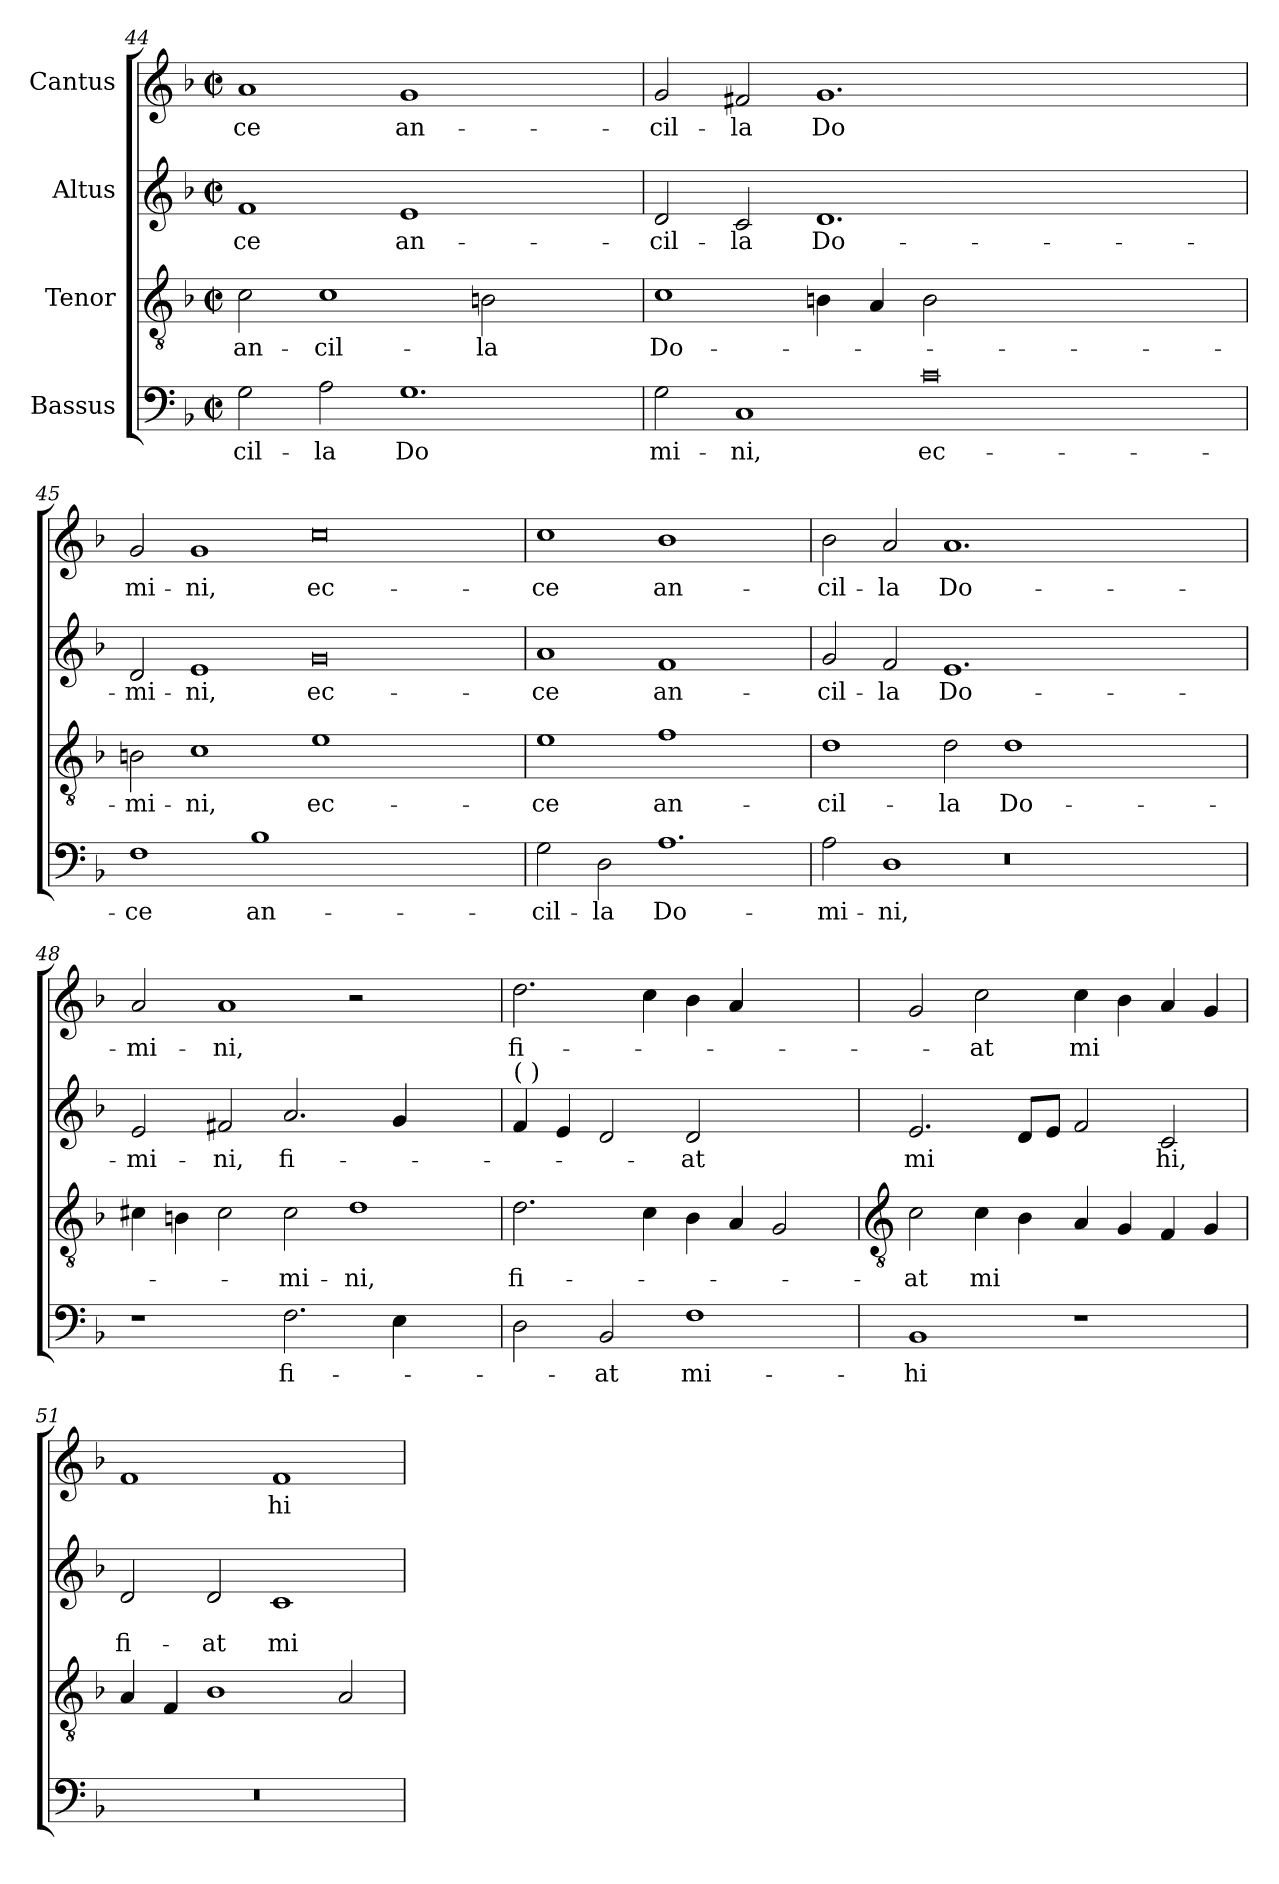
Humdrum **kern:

**kern	**text	**kern	**text	**kern	**text	**text	**kern	**text
*part4	*part4	*part3	*part3	*part2	*part2	*part2	*part1	*part1
*staff4	*staff4	*staff3	*staff3	*staff2	*staff2	*staff2	*staff1	*staff1
*I"Bassus	*	*I"Tenor	*	*I"Altus	*	*	*I"Cantus	*
*clefF4	*	*clefGv2	*	*clefG2	*	*	*clefG2	*
*k[b-]	*	*k[b-]	*	*k[b-]	*	*	*k[b-]	*
*F:	*	*F:	*	*F:	*	*	*F:	*
*M4/2	*	*M4/2	*	*M4/2	*	*	*M4/2	*
*met(c|)	*	*met(c|)	*	*met(c|)	*	*	*met(c|)	*
=44A	=44A	=44A	=44A	=44A	=44A	=44A	=44A	=44A
!	!LO:LY:b	!	!LO:LY:b	!	!LO:LY:b	!	!	!LO:LY:b
*	*	*	*	*	*	*	*^	*
2G	-cil-	2c	an-	1f	-ce	.	1a	0ryy	-ce
!	!LO:LY:b	!	!LO:LY:b	!	!	!	!	!	!
2A	-la	1c	-cil-	.	.	.	.	.	.
!	!LO:LY:b	!	!	!	!LO:LY:b	!	!	!	!LO:LY:b
1.G	Do	.	.	1e	an-	.	1g	.	an-
!	!	!	!LO:LY:b	!	!	!	!	!	!
.	.	2Bn	-la	.	.	.	.	.	.
.	.	2ryy	.	2ryy	.	.	2ryy	2ryy	.
=45A	=45A	=45A	=45A	=45A	=45A	=45A	=45A	=45A	=45A
!	!LO:LY:b	!	!LO:LY:b	!	!LO:LY:b	!	!	!	!LO:LY:b
2G	mi-	1c	Do-	2d	-cil-	.	2g	0ryy	-cil-
!	!LO:LY:b	!	!	!	!LO:LY:b	!	!	!	!LO:LY:b
1C	-ni,	.	.	2c	-la	.	2f#X	.	-la
!	!	!	!	!	!LO:LY:b	!	!	!	!LO:LY:b
.	.	4Bn	.	1.d	Do-	.	1.g	.	Do
.	.	4A	.	.	.	.	.	.	.
!	!LO:LY:b	!	!	!	!	!	!	!	!
0c	ec-	2B	.	.	.	.	.	.	.
.	.	1.ryy	.	.	.	.	.	1ryy	.
.	.	.	.	1ryy	.	.	1ryy	.	.
.	.	.	.	.	.	.	.	2ryy	.
=45B	=45B	=45B	=45B	=45B	=45B	=45B	=45B	=45B	=45B
!	!LO:LY:b	!	!LO:LY:b	!	!LO:LY:b	!	!	!	!LO:LY:b
1F	-ce	2Bn	-mi-	2d	-mi-	.	2g	0ryy	mi-
!	!	!	!LO:LY:b	!	!LO:LY:b	!	!	!	!LO:LY:b
.	.	1c	-ni,	1e	-ni,	.	1g	.	-ni,
!	!LO:LY:b	!	!	!	!	!	!	!	!
1B-	an-	.	.	.	.	.	.	.	.
!	!	!	!LO:LY:b	!	!LO:LY:b	!	!	!	!LO:LY:b
.	.	1e	ec-	0g	ec-	.	0cc	.	ec-
1.ryy	.	.	.	.	.	.	.	1.ryy	.
.	.	1ryy	.	.	.	.	.	.	.
=46A	=46A	=46A	=46A	=46A	=46A	=46A	=46A	=46A	=46A
!	!LO:LY:b	!	!LO:LY:b	!	!LO:LY:b	!	!	!	!LO:LY:b
2G	-cil-	1e	-ce	1a	-ce	.	1cc	0ryy	-ce
!	!LO:LY:b	!	!	!	!	!	!	!	!
2D	-la	.	.	.	.	.	.	.	.
!	!LO:LY:b	!	!LO:LY:b	!	!LO:LY:b	!	!	!	!LO:LY:b
1.A	Do-	1f	an-	1f	an-	.	1b-	.	an-
.	.	2ryy	.	2ryy	.	.	2ryy	2ryy	.
=48A	=48A	=48A	=48A	=48A	=48A	=48A	=48A	=48A	=48A
!	!LO:LY:b	!	!LO:LY:b	!	!LO:LY:b	!	!	!	!LO:LY:b
2A	-mi-	1d	-cil-	2g	-cil-	.	2b-	0ryy	-cil-
!	!LO:LY:b	!	!	!	!LO:LY:b	!	!	!	!LO:LY:b
1D	-ni,	.	.	2f	-la	.	2a	.	-la
!	!	!	!LO:LY:b	!	!LO:LY:b	!	!	!	!LO:LY:b
.	.	2d	-la	1.e	Do-	.	1.a	.	Do-
!	!	!	!LO:LY:b	!	!	!	!	!	!
0r	.	1d	Do-	.	.	.	.	.	.
.	.	.	.	.	.	.	.	1ryy	.
.	.	1ryy	.	1ryy	.	.	1ryy	.	.
.	.	.	.	.	.	.	.	2ryy	.
!!LO:LB:g=z	!!
=48B	=48B	=48B	=48B	=48B	=48B	=48B	=48B	=48B	=48B
!	!	!	!	!	!LO:LY:b	!	!	!	!LO:LY:b
1r	.	4c#X	.	2e	-mi-	.	2a	0ryy	-mi-
.	.	4B	.	.	.	.	.	.	.
!	!	!	!	!	!LO:LY:b	!	!	!	!LO:LY:b
.	.	2c#	.	2f#X	-ni,	.	1a	.	-ni,
!	!LO:LY:b	!	!LO:LY:b	!	!LO:LY:b	!	!	!	!
2.F	fi-	2c#	-mi-	2.a	fi-	.	.	.	.
!	!	!	!LO:LY:b	!	!	!	!	!	!
.	.	1d	-ni,	.	.	.	2r	.	.
4E	.	.	.	4g	.	.	.	.	.
2ryy	.	.	.	2ryy	.	.	2ryy	2ryy	.
=49A	=49A	=49A	=49A	=49A	=49A	=49A	=49A	=49A	=49A
!	!	!	!	!LO:TX:a:t=(  )	!	!	!	!	!
!	!	!	!LO:LY:b	!	!	!	!	!	!LO:LY:b
2D	.	2.d	fi-	4f	.	.	2.dd	1ryy	fi-
.	.	.	.	4e	.	.	.	.	.
!	!LO:LY:b	!	!	!	!	!	!	!	!
2BB-	-at	.	.	2d	.	.	.	.	.
.	.	4c	.	.	.	.	4cc	.	.
!	!LO:LY:b	!	!	!	!LO:LY:b	!	!	!	!
1F	mi-	4B-	.	2d	-at	.	4b-	2ryy	.
.	.	4A	.	.	.	.	4a	.	.
.	.	2G	.	2ryy	.	.	2ryy	4ryy	.
.	.	.	.	.	.	.	.	4ryy	.
*	*	*	*	*	*	*	*v	*v	*
!!LO:LB:g=z
=50	=50	=50	=50	=50	=50	=50	=50	=50
*	*	*clefGv2	*	*	*	*	*	*
*	*	*	*	*	*	*	*^	*
!	!LO:LY:b	!	!LO:LY:b	!	!LO:LY:b	!	!	!	!
*	*	*	*	*	*	*	*v	*v	*
1BB-	-hi	2c	-at	2.e	mi	.	2g	.
!	!	!	!LO:LY:b	!	!	!	!	!LO:LY:b
.	.	4c	mi	.	.	.	2cc	-at
.	.	4B-	.	8dL	.	.	.	.
.	.	.	.	8eJ	.	.	.	.
!	!	!	!	!	!	!	!	!LO:LY:b
1r	.	4A	.	2f	.	.	4cc	mi
.	.	4G	.	.	.	.	4b-	.
!	!	!	!	!	!LO:LY:b	!	!	!
.	.	4F	.	2c	hi,	.	4a	.
.	.	4G	.	.	.	.	4g	.
=51	=51	=51	=51	=51	=51	=51	=51	=51
!	!	!	!	!	!	!LO:LY:b	!	!
0r	.	4A	.	2d	.	fi-	1f	.
.	.	4F	.	.	.	.	.	.
!	!	!	!	!	!	!LO:LY:b	!	!
.	.	1B-	.	2d	.	-at	.	.
!	!	!	!	!	!	!LO:LY:b	!	!LO:LY:b
.	.	.	.	1c	.	mi-	1f	hi
.	.	2A	.	.	.	.	.	.
=	=	=	=	=	=	=	=	=
*-	*-	*-	*-	*-	*-	*-	*-	*-
